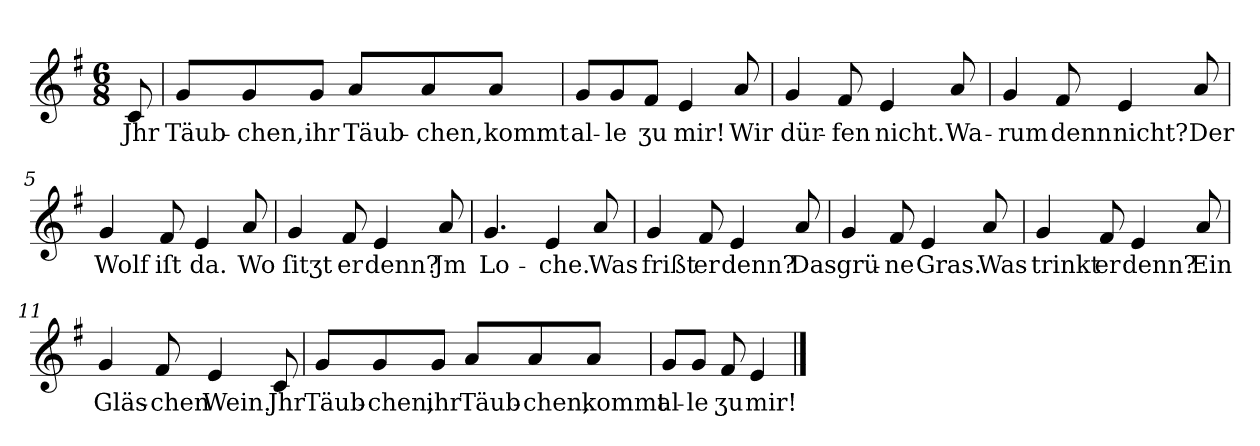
**kern	**text
*part1	*part1
*staff1	*staff1
*clefG2	*
*k[f#]	*
*e:	*
*M6/8	*
=	=
8c	Jhr
=1	=1
8g/L	Täub-
8g/	-chen,
8g/J	ihr
8a/L	Täub-
8a/	-chen,
8a/J	kommt
=2	=2
8g/L	al-
8g/	-le
8f#/J	ʒu
4e	mir!
8a	Wir
=3	=3
4g	dür-
8f#	-fen
4e	nicht.
8a	Wa-
=4	=4
4g	-rum
8f#	denn
4e	nicht?
8a	Der
=5	=5
4g	Wolf
8f#	iſt
4e	da.
8a	Wo
=6	=6
4g	ſitʒt
8f#	er
4e	denn?
8a	Jm
=7	=7
4.g	Lo-
4e	-che.
8a	Was
=8	=8
4g	frißt
8f#	er
4e	denn?
8a	Das
=9	=9
4g	grü-
8f#	-ne
4e	Gras.
8a	Was
=10	=10
4g	trinkt
8f#	er
4e	denn?
8a	Ein
=11	=11
4g	Gläs-
8f#	-chen
4e	Wein.
8c	Jhr
=12	=12
8g/L	Täub-
8g/	-chen,
8g/J	ihr
8a/L	Täub-
8a/	-chen,
8a/J	kommt
=13	=13
8g/L	al-
8g/J	-le
8f#	ʒu
4e	mir!
==	==
*-	*-
